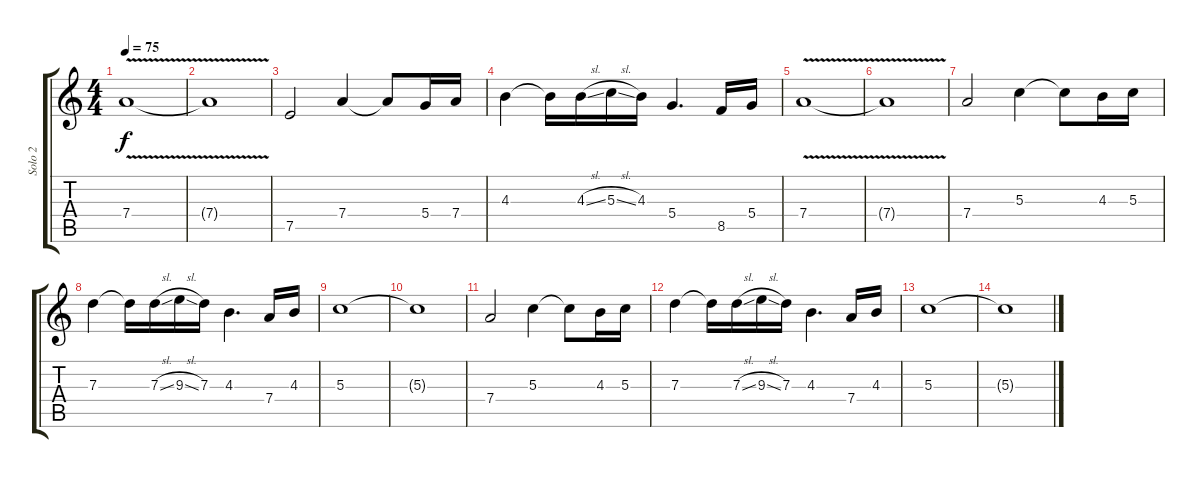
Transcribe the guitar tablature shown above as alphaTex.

\track ("Solo 2" "Solo 2") {instrument distortionguitar}
\staff {score tabs}
\tuning (E4 B3 G3 D3 A2 E2) {hide}
\ts (4 4)
\tempo 75
\clef g2
\ks c
7.4{v}.1{dy f} |
7.4{t}.1 |
7.5.2 7.4.4 7.4{t}.8 5.4.16 7.4.16 |
4.3.4 4.3{t}.16 4.3{sl}.16 5.3{sl}.16 4.3.16 5.4.4{d} 8.5.16 5.4.16 |
7.4{v}.1 |
7.4{t}.1 |
7.4.2 5.3.4 5.3{t}.8 4.3.16 5.3.16 |
7.3.4 7.3{t}.16 7.3{sl}.16 9.3{sl}.16 7.3.16 4.3.4{d} 7.4.16 4.3.16 |
5.3.1 |
5.3{t}.1 |
7.4.2 5.3.4 5.3{t}.8 4.3.16 5.3.16 |
7.3.4 7.3{t}.16 7.3{sl}.16 9.3{sl}.16 7.3.16 4.3.4{d} 7.4.16 4.3.16 |
5.3.1 |
5.3{t}.1
